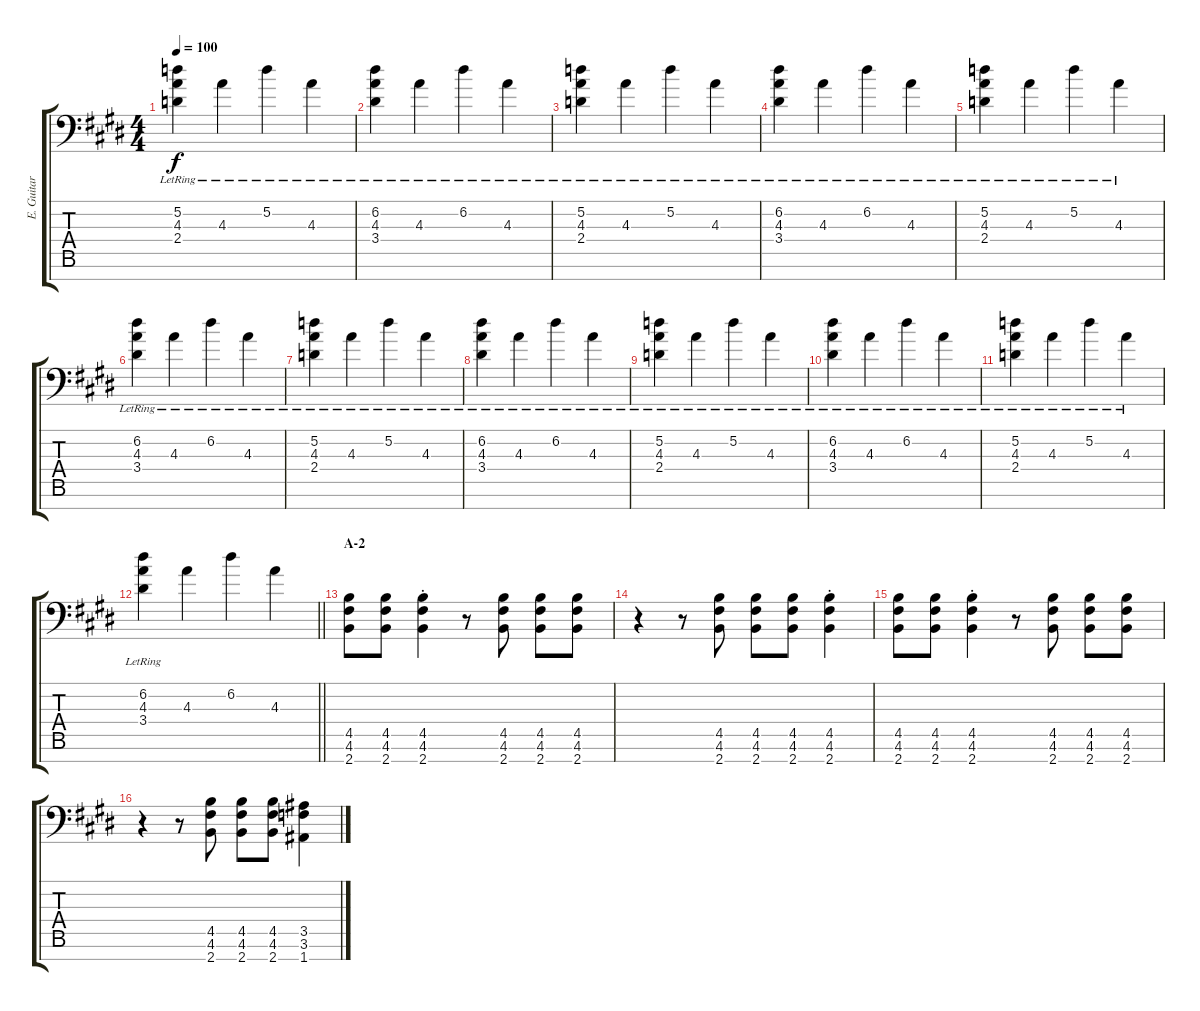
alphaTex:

\track ("E. Guitar II" "E. Guitar ") {instrument overdrivenguitar}
\staff {score tabs}
\tuning (D4 A3 F3 C3 G2 D2 A1) {hide}
\ts (4 4)
\tempo 100
\clef f4
\ks e
(5.2{lr} 4.3{lr} 2.4{lr}).4{dy f} 4.3{lr}.4 5.2{lr}.4 4.3{lr}.4 |
(6.2{lr} 4.3{lr} 3.4{lr}).4 4.3{lr}.4 6.2{lr}.4 4.3{lr}.4 |
(5.2{lr} 4.3{lr} 2.4{lr}).4 4.3{lr}.4 5.2{lr}.4 4.3{lr}.4 |
(6.2{lr} 4.3{lr} 3.4{lr}).4 4.3{lr}.4 6.2{lr}.4 4.3{lr}.4 |
(5.2{lr} 4.3{lr} 2.4{lr}).4 4.3{lr}.4 5.2{lr}.4 4.3{lr}.4 |
(6.2{lr} 4.3{lr} 3.4{lr}).4 4.3{lr}.4 6.2{lr}.4 4.3{lr}.4 |
(5.2{lr} 4.3{lr} 2.4{lr}).4 4.3{lr}.4 5.2{lr}.4 4.3{lr}.4 |
(6.2{lr} 4.3{lr} 3.4{lr}).4 4.3{lr}.4 6.2{lr}.4 4.3{lr}.4 |
(5.2{lr} 4.3{lr} 2.4{lr}).4 4.3{lr}.4 5.2{lr}.4 4.3{lr}.4 |
(6.2{lr} 4.3{lr} 3.4{lr}).4 4.3{lr}.4 6.2{lr}.4 4.3{lr}.4 |
(5.2{lr} 4.3{lr} 2.4{lr}).4 4.3{lr}.4 5.2{lr}.4 4.3{lr}.4 |
\barLineRight lightlight
(6.2{lr} 4.3{lr} 3.4{lr}).4 4.3.4 6.2.4 4.3.4 |
\section ("" "A-2")
(4.5 4.6 2.7).8 (4.5 4.6 2.7).8 (4.5{st} 4.6{st} 2.7{st}).4 r.8 (4.5 4.6 2.7).8 (4.5 4.6 2.7).8 (4.5 4.6 2.7).8 |
r.4 r.8 (4.5 4.6 2.7).8 (4.5 4.6 2.7).8 (4.5 4.6 2.7).8 (4.5{st} 4.6{st} 2.7{st}).4 |
(4.5 4.6 2.7).8 (4.5 4.6 2.7).8 (4.5{st} 4.6{st} 2.7{st}).4 r.8 (4.5 4.6 2.7).8 (4.5 4.6 2.7).8 (4.5 4.6 2.7).8 |
r.4 r.8 (4.5 4.6 2.7).8 (4.5 4.6 2.7).8 (4.5 4.6 2.7).8 (3.5 3.6 1.7).4
